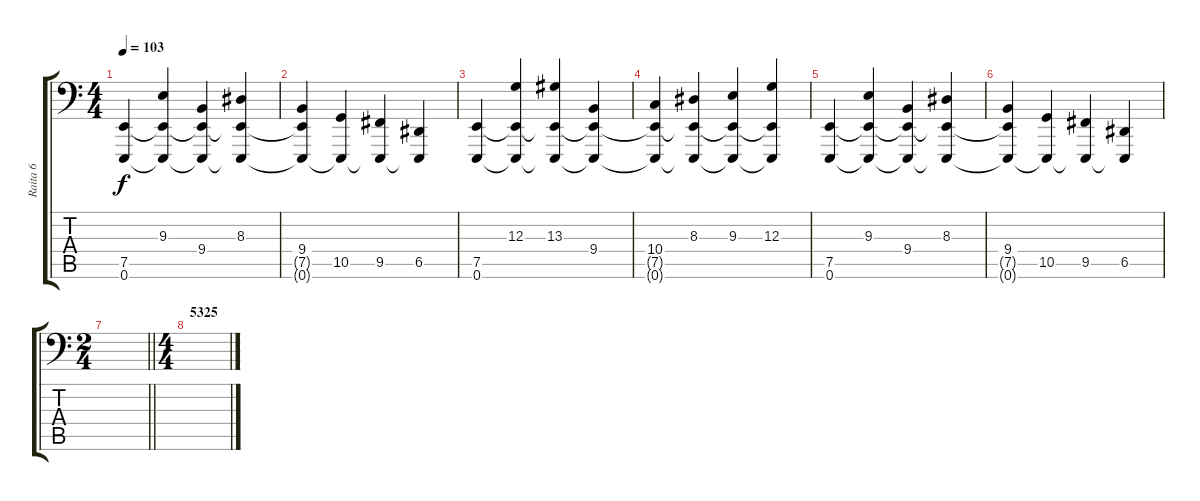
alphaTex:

\track ("Raita 6" "Raita 6") {instrument drawbarorgan}
\staff {score tabs}
\tuning (E3 B2 G2 D2 A1 E1) {hide}
\ts (4 4)
\tempo 103
\clef f4
\ks c
(7.5 0.6).4{dy f} (9.3 7.5{t} 0.6{t}).4 (9.4 7.5{t} 0.6{t}).4 (8.3 7.5{t} 0.6{t}).4 |
(9.4 7.5{t} 0.6{t}).4 (10.5 0.6{t}).4 (9.5 0.6{t}).4 (6.5 0.6{t}).4 |
(7.5 0.6).4 (12.3 7.5{t} 0.6{t}).4 (13.3 7.5{t} 0.6{t}).4 (9.4 7.5{t} 0.6{t}).4 |
(10.4 7.5{t} 0.6{t}).4 (8.3 7.5{t} 0.6{t}).4 (9.3 7.5{t} 0.6{t}).4 (12.3 7.5{t} 0.6{t}).4 |
(7.5 0.6).4 (9.3 7.5{t} 0.6{t}).4 (9.4 7.5{t} 0.6{t}).4 (8.3 7.5{t} 0.6{t}).4 |
(9.4 7.5{t} 0.6{t}).4 (10.5 0.6{t}).4 (9.5 0.6{t}).4 (6.5 0.6{t}).4 |
\ts (2 4)
\barLineRight lightlight
|
\ts (4 4)
\section ("" "5325")
